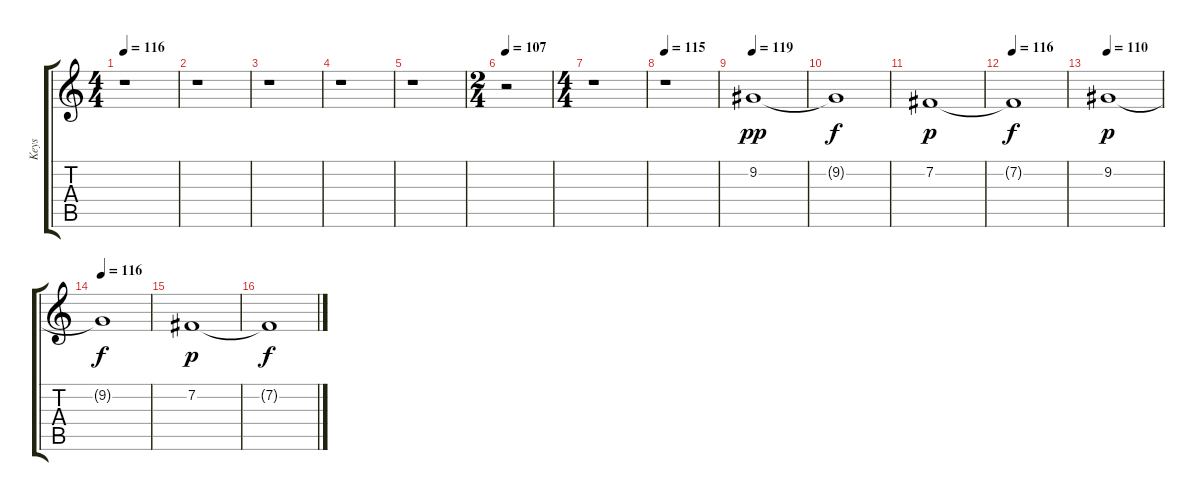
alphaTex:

\track ("Keys" "Keys") {instrument stringensemble1}
\staff {score tabs}
\tuning (E4 B3 G3 D3 A2 E2) {hide}
\ts (4 4)
\tempo 116
\clef g2
\ks c
r.1{dy f} |
r.1 |
r.1 |
r.1 |
r.1 |
\ts (2 4)
\tempo 107
r.2 |
\ts (4 4)
r.1 |
\tempo 115
r.1 |
\tempo 119
9.2.1{dy pp balance 12} |
9.2{t}.1{dy f} |
7.2.1{dy p} |
\tempo 116
7.2{t}.1{dy f} |
\tempo 110
9.2.1{dy p} |
\tempo 116
9.2{t}.1{dy f} |
7.2.1{dy p} |
7.2{t}.1{dy f}
